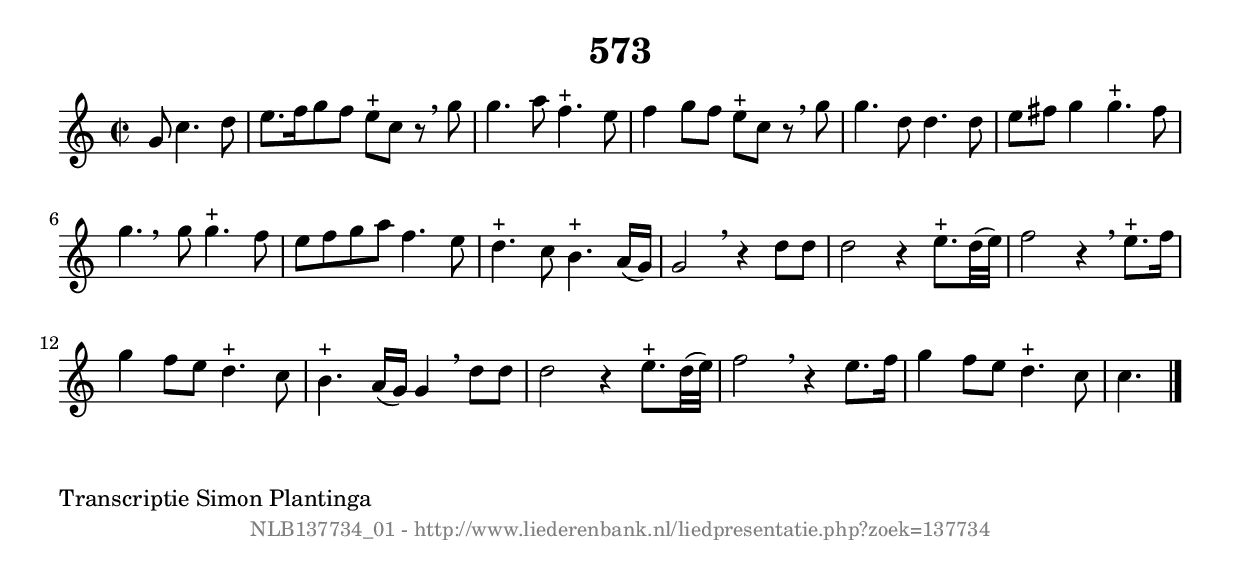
%
% produced by wce2krn 1.64 (7 June 2014)
%
\version"2.16"
#(append! paper-alist '(("long" . (cons (* 210 mm) (* 2000 mm)))))
#(set-default-paper-size "long")
sb = {\breathe}
mBreak = {\breathe }
bBreak = {\breathe }
x = {\once\override NoteHead #'style = #'cross }
gl=\glissando
itime={\override Staff.TimeSignature #'stencil = ##f }
ficta = {\once\set suggestAccidentals = ##t}
fine = {\once\override Score.RehearsalMark #'self-alignment-X = #1 \mark \markup {\italic{Fine}}}
dc = {\once\override Score.RehearsalMark #'self-alignment-X = #1 \mark \markup {\italic{D.C.}}}
dcf = {\once\override Score.RehearsalMark #'self-alignment-X = #1 \mark \markup {\italic{D.C. al Fine}}}
dcc = {\once\override Score.RehearsalMark #'self-alignment-X = #1 \mark \markup {\italic{D.C. al Coda}}}
ds = {\once\override Score.RehearsalMark #'self-alignment-X = #1 \mark \markup {\italic{D.S.}}}
dsf = {\once\override Score.RehearsalMark #'self-alignment-X = #1 \mark \markup {\italic{D.S. al Fine}}}
dsc = {\once\override Score.RehearsalMark #'self-alignment-X = #1 \mark \markup {\italic{D.S. al Coda}}}
pv = {\set Score.repeatCommands = #'((volta "1"))}
sv = {\set Score.repeatCommands = #'((volta "2"))}
tv = {\set Score.repeatCommands = #'((volta "3"))}
qv = {\set Score.repeatCommands = #'((volta "4"))}
xv = {\set Score.repeatCommands = #'((volta #f))}
\header{ tagline = ""
title = "573"
}
\score {{
\key c \major
\relative g'
{
\set melismaBusyProperties = #'()
\partial 32*20
\time 2/2
\tempo 4=120
\override Score.MetronomeMark #'transparent = ##t
\override Score.RehearsalMark #'break-visibility = #(vector #t #t #f)
g8 c4. d8 | e8. f16 g8 f8 e8^"+" c8 r8 \sb g'8 | g4. a8 f4.^"+" e8 | f4 g8 f8 e8^"+" c8 r8 \sb g'8 | g4. d8 d4. d8 | e8 fis8 g4 g4.^"+" fis8 | g4. \bar ":|:" \bBreak
g8 g4.^"+" f8 | e8 f8 g8 a8 f4. e8 | d4.^"+" c8 b4.^"+" a16( g16) | g2 \sb r4 d'8 d8 | d2 r4 e8.^"+" d32( e32) | f2 r4 \mBreak
e8.^"+" f16 | g4 f8 e8 d4.^"+" c8 | b4.^"+" a16( g16) g4 \sb d'8 d8 | d2 r4 e8.^"+" d32( e32) | f2 \sb r4 e8. f16 | g4 f8 e8 d4.^"+" c8 | c4. \bar "|."
 }}
 \midi { }
 \layout {
            indent = 0.0\cm
}
}
\markup { \wordwrap-string #" 
Transcriptie Simon Plantinga
"}
\markup { \vspace #0 } \markup { \with-color #grey \fill-line { \center-column { \smaller "NLB137734_01 - http://www.liederenbank.nl/liedpresentatie.php?zoek=137734" } } }
